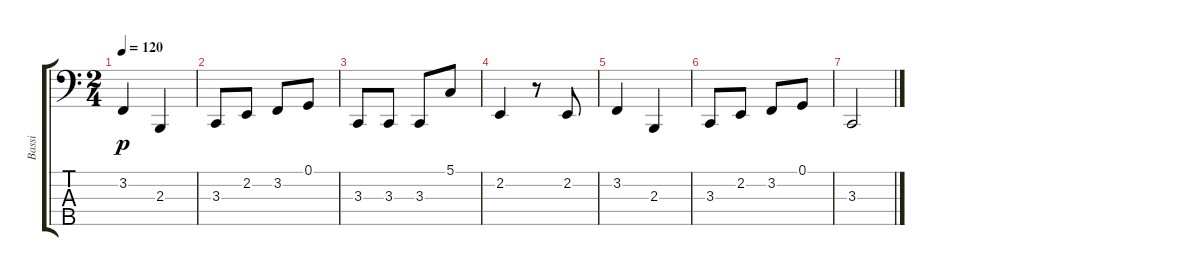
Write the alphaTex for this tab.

\track ("Bassi" "Bassi") {instrument cello}
\staff {score tabs}
\tuning (G2 D2 A1 E1 B0) {hide}
\ts (2 4)
\tempo 120
\clef f4
\ks c
3.2.4{dy p} 2.3.4 |
3.3.8 2.2.8 3.2.8 0.1.8 |
3.3.8 3.3.8 3.3.8 5.1.8 |
2.2.4 r.8 2.2.8 |
3.2.4 2.3.4 |
3.3.8 2.2.8 3.2.8 0.1.8 |
3.3.2
